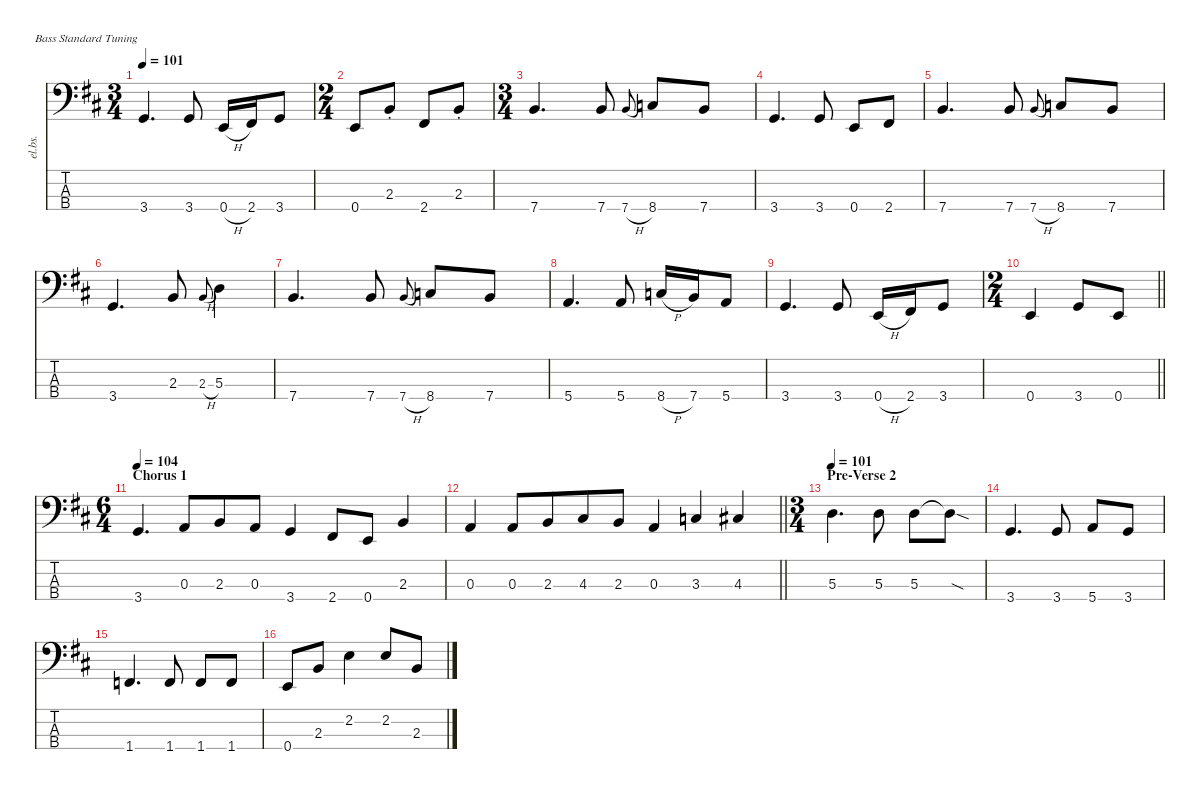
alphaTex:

\defaultSystemsLayout 4
\hideDynamics
\bracketExtendMode nobrackets
\otherSystemsTrackNameOrientation horizontal
\track ("Jason Newsted" "el.bs.") {defaultSystemsLayout 8 instrument electricbasspick}
\staff {score tabs}
\tuning (G2 D2 A1 E1)
\ts (3 4)
\tempo 101
\clef f4
\ks bminor
3.4{acc forcenatural}.4{d dy f} 3.4{acc forcenatural}.8 0.4{h acc forcenatural}.16 2.4{acc #}.16 3.4{acc forcenatural}.8 |
\ts (2 4)
\beaming (8 2 2)
0.4{acc forcenatural}.8 2.3{st acc forcenatural}.8 2.4{acc #}.8 2.3{st acc forcenatural}.8 |
\ts (3 4)
\beaming (8 2 2 2)
7.4{acc forcenatural}.4{d} 7.4{acc forcenatural}.8 7.4{h acc forcenatural}.8{gr onbeat dy mf} 8.4{acc forcenatural}.8{dy f} 7.4{acc forcenatural}.8 |
3.4{acc forcenatural}.4{d} 3.4{acc forcenatural}.8 0.4{acc forcenatural}.8 2.4{acc #}.8 |
7.4{acc forcenatural}.4{d} 7.4{acc forcenatural}.8 7.4{h acc forcenatural}.8{gr onbeat dy mf} 8.4{acc forcenatural}.8{dy f} 7.4{acc forcenatural}.8 |
3.4{acc forcenatural}.4{d} 2.3{acc forcenatural}.8 2.3{h acc forcenatural}.8{gr onbeat dy mf} 5.3{acc forcenatural}.4{dy f} |
7.4{acc forcenatural}.4{d} 7.4{acc forcenatural}.8 7.4{h acc forcenatural}.8{gr onbeat dy mf} 8.4{acc forcenatural}.8{dy f} 7.4{acc forcenatural}.8 |
5.4{acc forcenatural}.4{d} 5.4{acc forcenatural}.8 8.4{h acc forcenatural}.16 7.4{acc forcenatural}.16 5.4{acc forcenatural}.8 |
3.4{acc forcenatural}.4{d} 3.4{acc forcenatural}.8 0.4{h acc forcenatural}.16 2.4{acc #}.16 3.4{acc forcenatural}.8 |
\ts (2 4)
\beaming (8 2 2)
\barLineRight lightlight
0.4{acc forcenatural}.4 3.4{acc forcenatural}.8 0.4{acc forcenatural}.8 |
\ts (6 4)
\beaming (8 6 6)
\section ("" "Chorus 1")
\tempo 104
3.4{acc forcenatural}.4{d} 0.3{acc forcenatural}.8 2.3{acc forcenatural}.8 0.3{acc forcenatural}.8 3.4{acc forcenatural}.4 2.4{acc #}.8 0.4{acc forcenatural}.8 2.3{acc forcenatural}.4 |
\barLineRight lightlight
0.3{acc forcenatural}.4 0.3{acc forcenatural}.8 2.3{acc forcenatural}.8 4.3{acc #}.8 2.3{acc forcenatural}.8 0.3{acc forcenatural}.4 3.3{acc forcenatural}.4 4.3{acc #}.4 |
\ts (3 4)
\beaming (8 2 2 2)
\section ("" "Pre-Verse 2")
\tempo 101
5.3{acc forcenatural}.4{d} 5.3{acc forcenatural}.8 5.3{acc forcenatural}.8 5.3{sod t acc forcenatural}.8 |
3.4{acc forcenatural}.4{d} 3.4{acc forcenatural}.8 5.4{acc forcenatural}.8 3.4{acc forcenatural}.8 |
1.4{acc forcenatural}.4{d} 1.4{acc forcenatural}.8 1.4{acc forcenatural}.8 1.4{acc forcenatural}.8 |
0.4{acc forcenatural}.8 2.3{acc forcenatural}.8 2.2{acc forcenatural}.4 2.2{acc forcenatural}.8 2.3{acc forcenatural}.8
